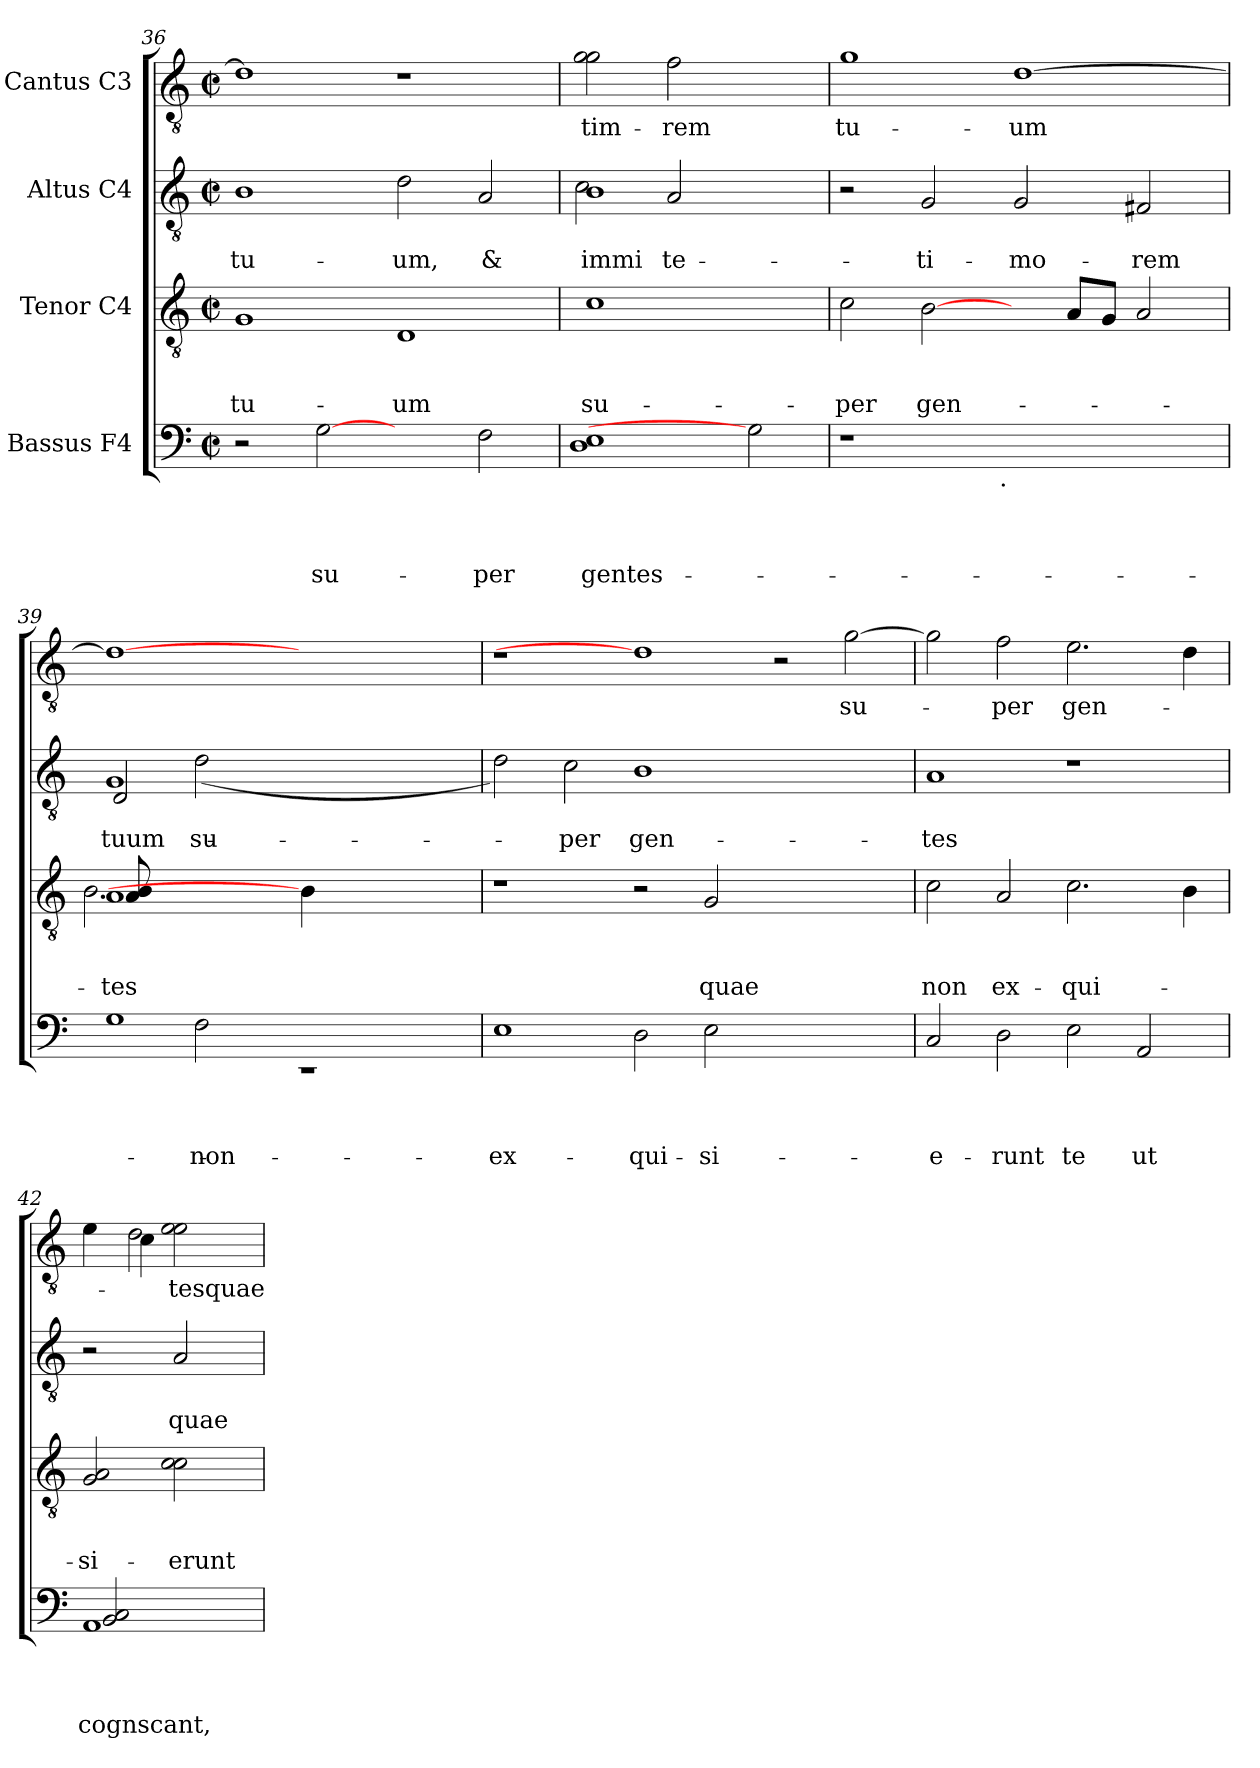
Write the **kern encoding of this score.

**kern	**text	**text	**text	**text	**kern	**text	**text	**text	**kern	**text	**text	**kern	**text
*part4	*part4	*part4	*part4	*part4	*part3	*part3	*part3	*part3	*part2	*part2	*part2	*part1	*part1
*staff4	*staff4	*staff4	*staff4	*staff4	*staff3	*staff3	*staff3	*staff3	*staff2	*staff2	*staff2	*staff1	*staff1
*I"Bassus F4	*	*	*	*	*I"Tenor C4	*	*	*	*I"Altus C4	*	*	*I"Cantus C3	*
*clefF4	*	*	*	*	*clefGv2	*	*	*	*clefGv2	*	*	*clefGv2	*
*k[]	*	*	*	*	*k[]	*	*	*	*k[]	*	*	*k[]	*
*C:	*	*	*	*	*C:	*	*	*	*C:	*	*	*C:	*
*M2/2	*	*	*	*	*M2/2	*	*	*	*M2/2	*	*	*M2/2	*
*met(c|)	*	*	*	*	*met(c|)	*	*	*	*met(c|)	*	*	*met(c|)	*
=36	=36	=36	=36	=36	=36	=36	=36	=36	=36	=36	=36	=36	=36
!	!	!	!	!	!	!	!	!LO:LY:b	!	!	!LO:LY:b	!	!
2r	.	.	.	.	1G	.	.	tu-	1B	.	tu-	1d]	.
!	!	!	!	!LO:LY:b	!	!	!	!	!	!	!	!	!
[2G	.	.	.	su-	.	.	.	.	.	.	.	.	.
!	!	!	!	!	!	!	!	!LO:LY:b	!	!	!LO:LY:b	!	!
2ryy	.	.	.	.	1D	.	.	-um	2d\	.	-um,	1r	.
!	!	!	!	!LO:LY:b	!	!	!	!	!	!	!LO:LY:b	!	!
2F\	.	.	.	-per	.	.	.	.	2A/	.	&	.	.
!!LO:LB:g=z
=37	=37	=37	=37	=37	=37	=37	=37	=37	=37	=37	=37	=37	=37
!	!	!	!	!LO:LY:b	!	!	!	!LO:LY:b	!	!	!LO:LY:b	!	!LO:LY:b
*	*	*	*	*	*	*	*	*	*^	*	*	*	*
1D 1E	.	.	.	gentes-	1c	.	.	su-	1B	2c\	.	immi-	2g\ 2g\	tim-
!	!	!	!	!	!	!	!	!	!	!	!	!LO:LY:b	!	!LO:LY:b
.	.	.	.	.	.	.	.	.	.	2A/	.	-te	2f\	-rem
2G]	.	.	.	.	2ryy	.	.	.	2ryy	2ryy	.	.	2ryy	.
=38	=38	=38	=38	=38	=38	=38	=38	=38	=38	=38	=38	=38	=38	=38
!	!	!	!	!	!	!	!	!LO:LY:b	!	!	!	!	!	!LO:LY:b
*^	*	*	*	*	*	*	*	*	*v	*v	*	*	*	*
1r	2ryy	.	.	.	.	2c\	.	.	-per	2r	.	.	1g	tu-
!	!	!	!	!	!	!	!	!	!LO:LY:b	!	!	!LO:LY:b	!	!
.	4...ryy	.	.	.	.	[2B\	.	.	gen-	2G/	.	ti-	.	.
!	!LO:TX:b:t=.	!	!	!	!	!	!	!	!	!	!	!	!	!
.	1ryy	.	.	.	.	.	.	.	.	.	.	.	.	.
!	!	!	!	!	!	!	!	!	!	!	!	!LO:LY:b	!	!LO:LY:b
1ryy	.	.	.	.	.	4ryy	.	.	.	2G/	.	-mo-	[>1d	-um
.	.	.	.	.	.	8A/L	.	.	.	.	.	.	.	.
.	.	.	.	.	.	8G/J	.	.	.	.	.	.	.	.
!	!	!	!	!	!	!	!	!	!	!	!	!LO:LY:b	!	!
.	.	.	.	.	.	2A/	.	.	.	2F#X/	.	-rem	.	.
.	32ryy	.	.	.	.	.	.	.	.	.	.	.	.	.
=39	=39	=39	=39	=39	=39	=39	=39	=39	=39	=39	=39	=39	=39	=39
*	*	*	*	*	*	*^	*	*	*	*	*	*	*	*
*	*	*	*	*	*	*	*^	*	*	*	*	*	*	*	*
!	!	!	!	!	!	!	!	!	!	!	!LO:LY:b	!	!	!LO:LY:b	!	!
*	*	*	*	*	*	*	*	*	*	*	*	*^	*	*	*	*
1G	2ryy	.	.	.	.	1A	2.B\	8A/ 8B/	.	.	-tes	1G	2D/	.	tuum-	1d_	.
.	.	.	.	.	.	.	.	2.ryy	.	.	.	.	.	.	.	.	.
!	!	!	!	!	!LO:LY:b	!	!	!	!	!	!	!	!	!	!LO:LY:b	!	!
.	2F\	.	.	.	-non	.	.	.	.	.	.	.	(>2d\	.	-su-	.	.
.	.	.	.	.	.	.	2.ryy	.	.	.	.	.	.	.	.	.	.
.	.	.	.	.	.	.	.	1ryy	.	.	.	.	.	.	.	.	.
1ryy	1rEE	.	.	.	.	4B\]	.	.	.	.	.	1ryy	1ryy	.	.	1ryy	.
.	.	.	.	.	.	2.ryy	.	.	.	.	.	.	.	.	.	.	.
.	.	.	.	.	.	.	2ryy	.	.	.	.	.	.	.	.	.	.
.	.	.	.	.	.	.	.	8ryy	.	.	.	.	.	.	.	.	.
*v	*v	*	*	*	*	*	*	*	*	*	*	*v	*v	*	*	*	*
=40	=40	=40	=40	=40	=40	=40	=40	=40	=40	=40	=40	=40	=40	=40	=40
!	!	!	!	!LO:LY:b	!	!	!	!	!	!	!	!	!	!	!
*	*	*	*	*	*v	*v	*v	*	*	*	*	*	*	*	*
1E	.	.	.	ex-	1r	.	.	.	2d\)	.	.	1r	.
!	!	!	!	!	!	!	!	!	!	!	!LO:LY:b	!	!
.	.	.	.	.	.	.	.	.	2c\	.	-per	.	.
!	!	!	!	!LO:LY:b	!	!	!	!	!	!	!LO:LY:b	!	!
2D\	.	.	.	-qui-	2r	.	.	.	1B	.	gen-	1d]	.
!	!	!	!	!LO:LY:b	!	!	!	!LO:LY:b	!	!	!	!	!
2E\	.	.	.	-si-	2G/	.	.	quae	.	.	.	.	.
1ryy	.	.	.	.	1ryy	.	.	.	1ryy	.	.	2r	.
!	!	!	!	!	!	!	!	!	!	!	!	!	!LO:LY:b
.	.	.	.	.	.	.	.	.	.	.	.	[>2g\	su-
=41	=41	=41	=41	=41	=41	=41	=41	=41	=41	=41	=41	=41	=41
!	!	!	!	!LO:LY:b	!	!	!	!LO:LY:b	!	!	!LO:LY:b	!	!
2C/	.	.	.	-e-	2c\	.	.	non	1A	.	-tes	2g\]	.
!	!	!	!	!LO:LY:b	!	!	!	!LO:LY:b	!	!	!	!	!LO:LY:b
2D\	.	.	.	-runt	2A/	.	.	ex-	.	.	.	2f\	-per
!	!	!	!	!LO:LY:b	!	!	!	!LO:LY:b	!	!	!	!	!LO:LY:b
2E\	.	.	.	te	2.c\	.	.	-qui-	1r	.	.	2.e\	gen-
!	!	!	!	!LO:LY:b	!	!	!	!	!	!	!	!	!
2AA/	.	.	.	ut	.	.	.	.	.	.	.	.	.
.	.	.	.	.	4B\	.	.	.	.	.	.	4d\	.
=42	=42	=42	=42	=42	=42	=42	=42	=42	=42	=42	=42	=42	=42
*^	*	*	*	*	*	*	*	*	*	*	*	*	*
!	!	!	!	!	!LO:LY:b	!	!	!	!LO:LY:b	!	!	!	!	!
*	*	*	*	*	*	*	*	*	*	*	*	*	*^	*
1AA	2BB/ 2C/	.	.	.	cognscant,-	2G/ 2A/	.	.	-si-	2r	.	.	4e\	4ryy	.
.	.	.	.	.	.	.	.	.	.	.	.	.	2d\	4c\	.
!	!	!	!	!	!	!	!	!	!LO:LY:b	!	!	!LO:LY:b	!	!	!LO:LY:b
.	2ryy	.	.	.	.	2c\ 2c\	.	.	-erunt-	2A/	.	quae	.	2e\ 2e\	-tesquae
.	.	.	.	.	.	.	.	.	.	.	.	.	4ryy	.	.
*v	*v	*	*	*	*	*	*	*	*	*	*	*	*v	*v	*
=	=	=	=	=	=	=	=	=	=	=	=	=	=
*-	*-	*-	*-	*-	*-	*-	*-	*-	*-	*-	*-	*-	*-
